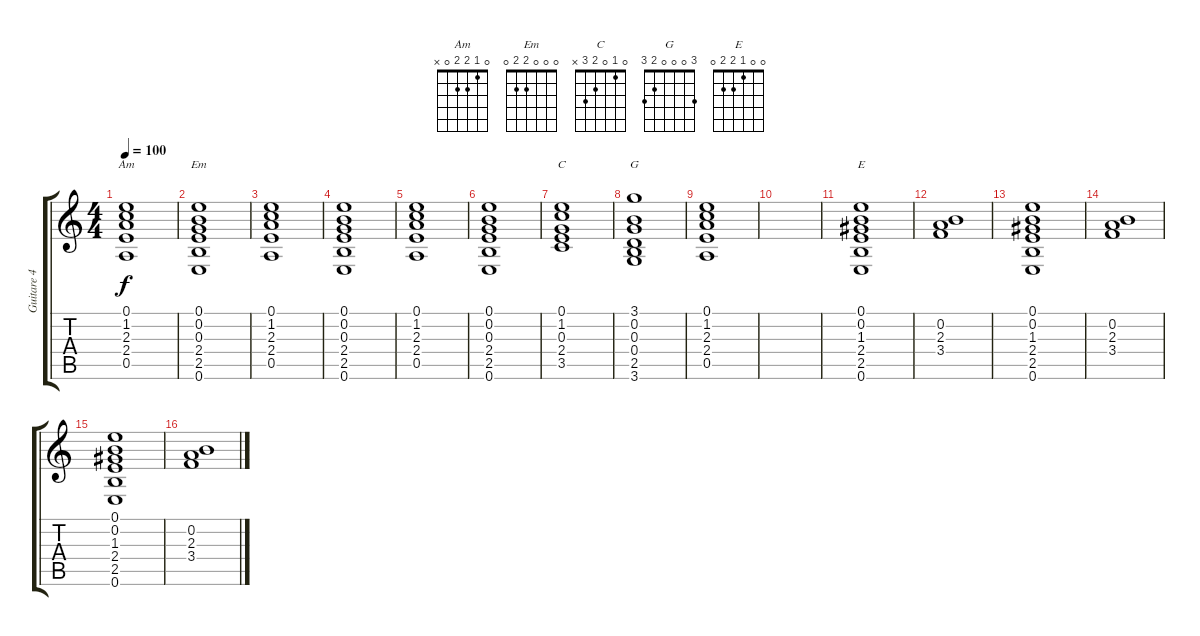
\track ("Guitare 4 (accords)" "Guitare 4 ") {instrument acousticguitarsteel}
\staff {score tabs}
\tuning (E4 B3 G3 D3 A2 E2) {hide}
\chord ("Am" 0 1 2 2 0 x)
\chord ("Em" 0 0 0 2 2 0)
\chord ("C" 0 1 0 2 3 x)
\chord ("G" 3 0 0 0 2 3)
\chord ("E" 0 0 1 2 2 0)
\ts (4 4)
\tempo 100
\clef g2
\ks c
(0.1 1.2 2.3 2.4 0.5).1{ch "Am" dy f} |
(0.1 0.2 0.3 2.4 2.5 0.6).1{ch "Em"} |
(0.1 1.2 2.3 2.4 0.5).1 |
(0.1 0.2 0.3 2.4 2.5 0.6).1 |
(0.1 1.2 2.3 2.4 0.5).1 |
(0.1 0.2 0.3 2.4 2.5 0.6).1 |
(0.1 1.2 0.3 2.4 3.5).1{ch "C"} |
(3.1 0.2 0.3 0.4 2.5 3.6).1{ch "G"} |
(0.1 1.2 2.3 2.4 0.5).1 |
|
(0.1 0.2 1.3 2.4 2.5 0.6).1{ch "E"} |
(0.2 2.3 3.4).1 |
(0.1 0.2 1.3 2.4 2.5 0.6).1 |
(0.2 2.3 3.4).1 |
(0.1 0.2 1.3 2.4 2.5 0.6).1 |
(0.2 2.3 3.4).1
